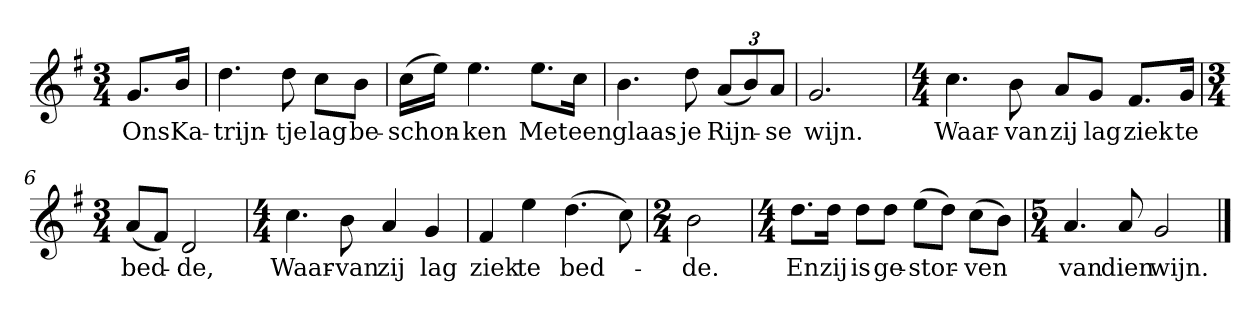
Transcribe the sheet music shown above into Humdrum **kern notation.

**kern	**text
*part1	*part1
*staff1	*staff1
*clefG2	*
*k[f#]	*
*G:	*
*M3/4	*
*MM120	*
=	=
8.g/L	Ons
16b/Jk	Ka-
=1	=1
4.dd	-trijn-
8dd	-tje
8cc\L	lag
8b\J	be-
=2	=2
(16cc\LL	-schon-
16ee\JJ)	.
4.ee	-ken
8.ee\L	Met
16cc\Jk	een
=3	=3
4.b	glaas-
8dd	-je
(12a/L	Rijn-
12b/)	.
12a/J	-se
=4	=4
2.g	wijn.
=5	=5
*M4/4	*
4.cc	Waar-
8b	-van
8a/L	zij
8g/J	lag
8.f#/L	ziek
16g/Jk	te
=6	=6
*M3/4	*
(8a/L	bed-
8f#/J)	.
2d	-de,
=7	=7
*M4/4	*
4.cc	Waar-
8b	-van
4a	zij
4g	lag
=8	=8
4f#	ziek
4ee	te
(4.dd	bed-
8cc)	.
=9	=9
*M2/4	*
2b	-de.
=10	=10
*M4/4	*
8.dd\L	En
16dd\Jk	zij
8dd\L	is
8dd\J	ge-
(8ee\L	-stor-
8dd\J)	.
(8cc\L	-ven
8b\J)	.
=11	=11
*M5/4	*
4.a	van
8a	dien
2g	wijn.
==	==
*-	*-
